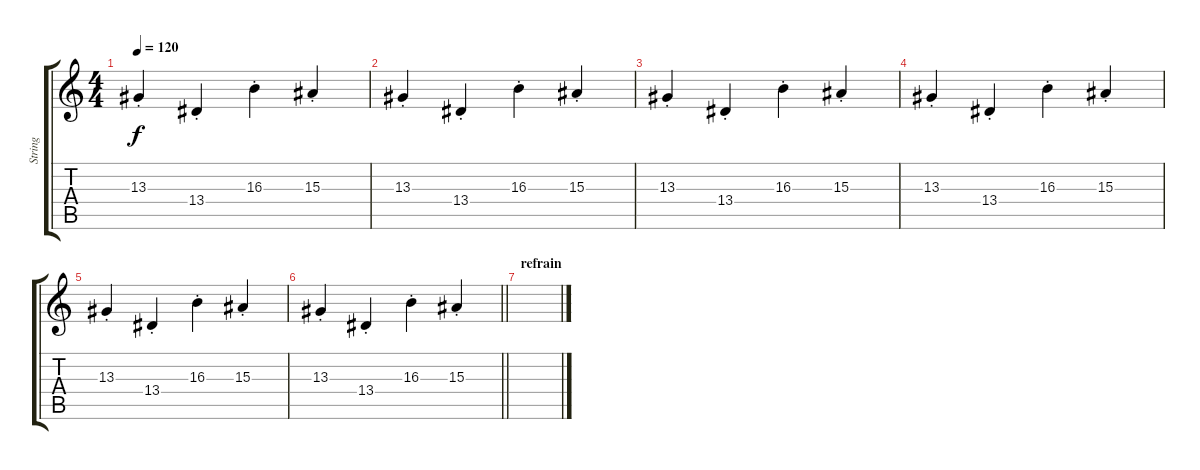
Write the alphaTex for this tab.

\track ("String" "String") {instrument tremolostrings}
\staff {score tabs}
\tuning (E4 B3 G3 D3 A2 E2) {hide}
\ts (4 4)
\tempo 120
\clef g2
\ks c
13.3{st}.4{dy f} 13.4{st}.4 16.3{st}.4 15.3{st}.4 |
13.3{st}.4 13.4{st}.4 16.3{st}.4 15.3{st}.4 |
13.3{st}.4 13.4{st}.4 16.3{st}.4 15.3{st}.4 |
13.3{st}.4 13.4{st}.4 16.3{st}.4 15.3{st}.4 |
13.3{st}.4 13.4{st}.4 16.3{st}.4 15.3{st}.4 |
\barLineRight lightlight
13.3{st}.4 13.4{st}.4 16.3{st}.4 15.3{st}.4 |
\section ("" "refrain")
